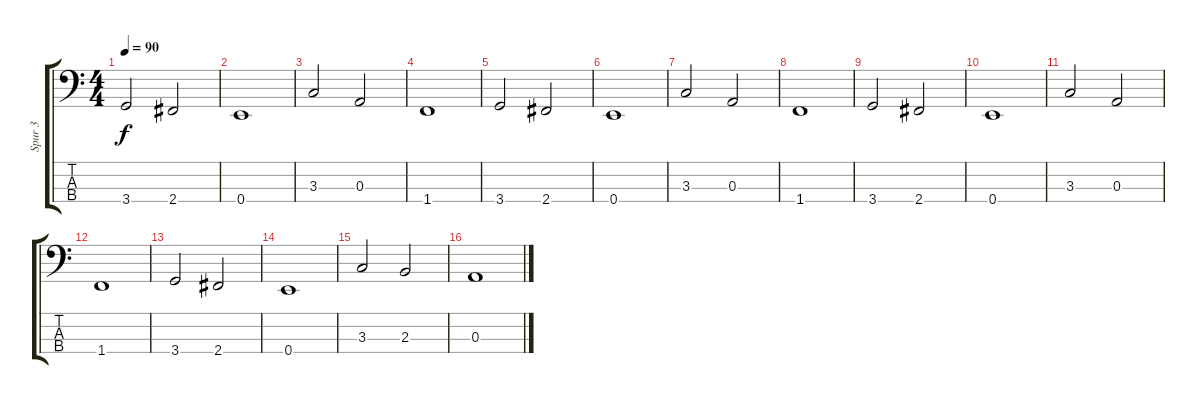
\track ("Spur 3" "Spur 3") {instrument electricbassfinger}
\staff {score tabs}
\tuning (G2 D2 A1 E1) {hide}
\ts (4 4)
\tempo 90
\clef f4
\ks c
3.4.2{dy f} 2.4.2 |
0.4.1 |
3.3.2 0.3.2 |
1.4.1 |
3.4.2 2.4.2 |
0.4.1 |
3.3.2 0.3.2 |
1.4.1 |
3.4.2 2.4.2 |
0.4.1 |
3.3.2 0.3.2 |
1.4.1 |
3.4.2 2.4.2 |
0.4.1 |
3.3.2 2.3.2 |
0.3.1
